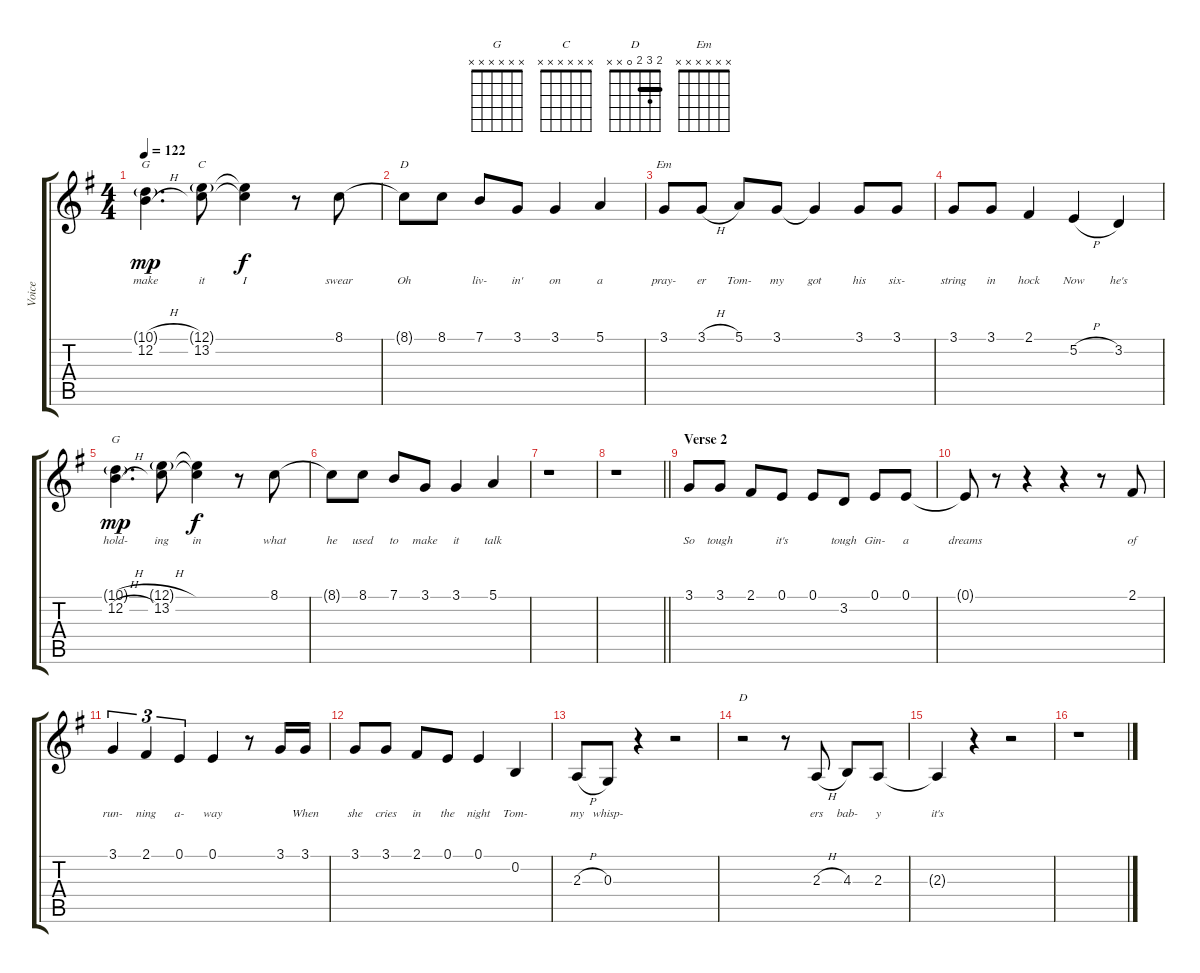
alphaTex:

\track ("Voice" "Voice") {instrument clarinet}
\staff {score tabs}
\tuning (E4 B3 G3 D3 A2 E2) {hide}
\chord ("G" 3 0 0 0 2 3)
\chord ("C" x x x x x x)
\chord ("D" x x x x x x)
\chord ("Em" x x x x x x)
\chord ("G" x x x x x x)
\chord ("D" 2 3 2 0 x x) {barre 2}
\ts (4 4)
\tempo 122
\clef g2
\ks eminor
(10.1{h g} 12.2{h}).4{d ch "G" lyrics (0 "make") lyrics (1 "") lyrics (2 "") lyrics (3 "") lyrics (4 "") dy mp} (12.1{g} 13.2).8{ch "C" lyrics (0 "it") lyrics (1 "") lyrics (2 "") lyrics (3 "") lyrics (4 "")} (12.1{t} 13.2{t}).4{lyrics (0 "I") lyrics (1 "") lyrics (2 "") lyrics (3 "") lyrics (4 "") dy f} r.8 8.1.8{lyrics (0 "swear") lyrics (1 "") lyrics (2 "") lyrics (3 "") lyrics (4 "")} |
8.1{t}.8{ch "D" lyrics (0 "Oh") lyrics (1 "") lyrics (2 "") lyrics (3 "") lyrics (4 "")} 8.1.8{lyrics (0 "") lyrics (1 "") lyrics (2 "") lyrics (3 "") lyrics (4 "")} 7.1.8{lyrics (0 "liv-") lyrics (1 "") lyrics (2 "") lyrics (3 "") lyrics (4 "")} 3.1.8{lyrics (0 "in'") lyrics (1 "") lyrics (2 "") lyrics (3 "") lyrics (4 "")} 3.1.4{lyrics (0 "on") lyrics (1 "") lyrics (2 "") lyrics (3 "") lyrics (4 "")} 5.1.4{lyrics (0 "a") lyrics (1 "") lyrics (2 "") lyrics (3 "") lyrics (4 "")} |
3.1.8{ch "Em" lyrics (0 "pray-") lyrics (1 "") lyrics (2 "") lyrics (3 "") lyrics (4 "")} 3.1{h}.8{lyrics (0 "er") lyrics (1 "") lyrics (2 "") lyrics (3 "") lyrics (4 "")} 5.1.8{lyrics (0 "Tom-") lyrics (1 "") lyrics (2 "") lyrics (3 "") lyrics (4 "")} 3.1.8{lyrics (0 "my") lyrics (1 "") lyrics (2 "") lyrics (3 "") lyrics (4 "")} 3.1{t}.4{lyrics (0 "got") lyrics (1 "") lyrics (2 "") lyrics (3 "") lyrics (4 "")} 3.1.8{lyrics (0 "his") lyrics (1 "") lyrics (2 "") lyrics (3 "") lyrics (4 "")} 3.1.8{lyrics (0 "six-") lyrics (1 "") lyrics (2 "") lyrics (3 "") lyrics (4 "")} |
3.1.8{lyrics (0 "string") lyrics (1 "") lyrics (2 "") lyrics (3 "") lyrics (4 "")} 3.1.8{lyrics (0 "in") lyrics (1 "") lyrics (2 "") lyrics (3 "") lyrics (4 "")} 2.1.4{lyrics (0 "hock") lyrics (1 "") lyrics (2 "") lyrics (3 "") lyrics (4 "")} 5.2{h}.4{lyrics (0 "Now") lyrics (1 "") lyrics (2 "") lyrics (3 "") lyrics (4 "")} 3.2.4{lyrics (0 "he's") lyrics (1 "") lyrics (2 "") lyrics (3 "") lyrics (4 "")} |
(10.1{h g} 12.2{h}).4{d ch "G" lyrics (0 "hold-") lyrics (1 "") lyrics (2 "") lyrics (3 "") lyrics (4 "") dy mp} (12.1{h g} 13.2).8{lyrics (0 "ing") lyrics (1 "") lyrics (2 "") lyrics (3 "") lyrics (4 "")} (12.1{t} 13.2{t}).4{lyrics (0 "in") lyrics (1 "") lyrics (2 "") lyrics (3 "") lyrics (4 "") dy f} r.8 8.1.8{lyrics (0 "what") lyrics (1 "") lyrics (2 "") lyrics (3 "") lyrics (4 "")} |
8.1{t}.8{lyrics (0 "he") lyrics (1 "") lyrics (2 "") lyrics (3 "") lyrics (4 "")} 8.1.8{lyrics (0 "used") lyrics (1 "") lyrics (2 "") lyrics (3 "") lyrics (4 "")} 7.1.8{lyrics (0 "to") lyrics (1 "") lyrics (2 "") lyrics (3 "") lyrics (4 "")} 3.1.8{lyrics (0 "make") lyrics (1 "") lyrics (2 "") lyrics (3 "") lyrics (4 "")} 3.1.4{lyrics (0 "it") lyrics (1 "") lyrics (2 "") lyrics (3 "") lyrics (4 "")} 5.1.4{lyrics (0 "talk") lyrics (1 "") lyrics (2 "") lyrics (3 "") lyrics (4 "")} |
r.1 |
\barLineRight lightlight
r.1 |
\section ("" "Verse 2")
3.1.8{lyrics (0 "So") lyrics (1 "") lyrics (2 "") lyrics (3 "") lyrics (4 "")} 3.1.8{lyrics (0 "tough") lyrics (1 "") lyrics (2 "") lyrics (3 "") lyrics (4 "")} 2.1.8{lyrics (0 "") lyrics (1 "") lyrics (2 "") lyrics (3 "") lyrics (4 "")} 0.1.8{lyrics (0 "it's") lyrics (1 "") lyrics (2 "") lyrics (3 "") lyrics (4 "")} 0.1.8{lyrics (0 "") lyrics (1 "") lyrics (2 "") lyrics (3 "") lyrics (4 "")} 3.2.8{lyrics (0 "tough") lyrics (1 "") lyrics (2 "") lyrics (3 "") lyrics (4 "")} 0.1.8{lyrics (0 "Gin-") lyrics (1 "") lyrics (2 "") lyrics (3 "") lyrics (4 "")} 0.1.8{lyrics (0 "a") lyrics (1 "") lyrics (2 "") lyrics (3 "") lyrics (4 "")} |
0.1{t}.8{lyrics (0 "dreams") lyrics (1 "") lyrics (2 "") lyrics (3 "") lyrics (4 "")} r.8 r.4 r.4 r.8 2.1.8{lyrics (0 "of") lyrics (1 "") lyrics (2 "") lyrics (3 "") lyrics (4 "")} |
3.1.4{tu (3 2) lyrics (0 "run-") lyrics (1 "") lyrics (2 "") lyrics (3 "") lyrics (4 "")} 2.1.4{tu (3 2) lyrics (0 "ning") lyrics (1 "") lyrics (2 "") lyrics (3 "") lyrics (4 "")} 0.1.4{tu (3 2) lyrics (0 "a-") lyrics (1 "") lyrics (2 "") lyrics (3 "") lyrics (4 "")} 0.1.4{lyrics (0 "way") lyrics (1 "") lyrics (2 "") lyrics (3 "") lyrics (4 "")} r.8 3.1.16{lyrics (0 "") lyrics (1 "") lyrics (2 "") lyrics (3 "") lyrics (4 "")} 3.1.16{lyrics (0 "When") lyrics (1 "") lyrics (2 "") lyrics (3 "") lyrics (4 "")} |
3.1.8{lyrics (0 "she") lyrics (1 "") lyrics (2 "") lyrics (3 "") lyrics (4 "")} 3.1.8{lyrics (0 "cries") lyrics (1 "") lyrics (2 "") lyrics (3 "") lyrics (4 "")} 2.1.8{lyrics (0 "in") lyrics (1 "") lyrics (2 "") lyrics (3 "") lyrics (4 "")} 0.1.8{lyrics (0 "the") lyrics (1 "") lyrics (2 "") lyrics (3 "") lyrics (4 "")} 0.1.4{lyrics (0 "night") lyrics (1 "") lyrics (2 "") lyrics (3 "") lyrics (4 "")} 0.2.4{lyrics (0 "Tom-") lyrics (1 "") lyrics (2 "") lyrics (3 "") lyrics (4 "")} |
2.3{h}.8{lyrics (0 "my") lyrics (1 "") lyrics (2 "") lyrics (3 "") lyrics (4 "")} 0.3.8{lyrics (0 "whisp-") lyrics (1 "") lyrics (2 "") lyrics (3 "") lyrics (4 "")} r.4 r.2 |
r.2{ch "D"} r.8 2.3{h}.8{lyrics (0 "ers") lyrics (1 "") lyrics (2 "") lyrics (3 "") lyrics (4 "")} 4.3.8{lyrics (0 "bab-") lyrics (1 "") lyrics (2 "") lyrics (3 "") lyrics (4 "")} 2.3.8{lyrics (0 "y") lyrics (1 "") lyrics (2 "") lyrics (3 "") lyrics (4 "")} |
2.3{t}.4{lyrics (0 "it's") lyrics (1 "") lyrics (2 "") lyrics (3 "") lyrics (4 "")} r.4 r.2 |
r.1
